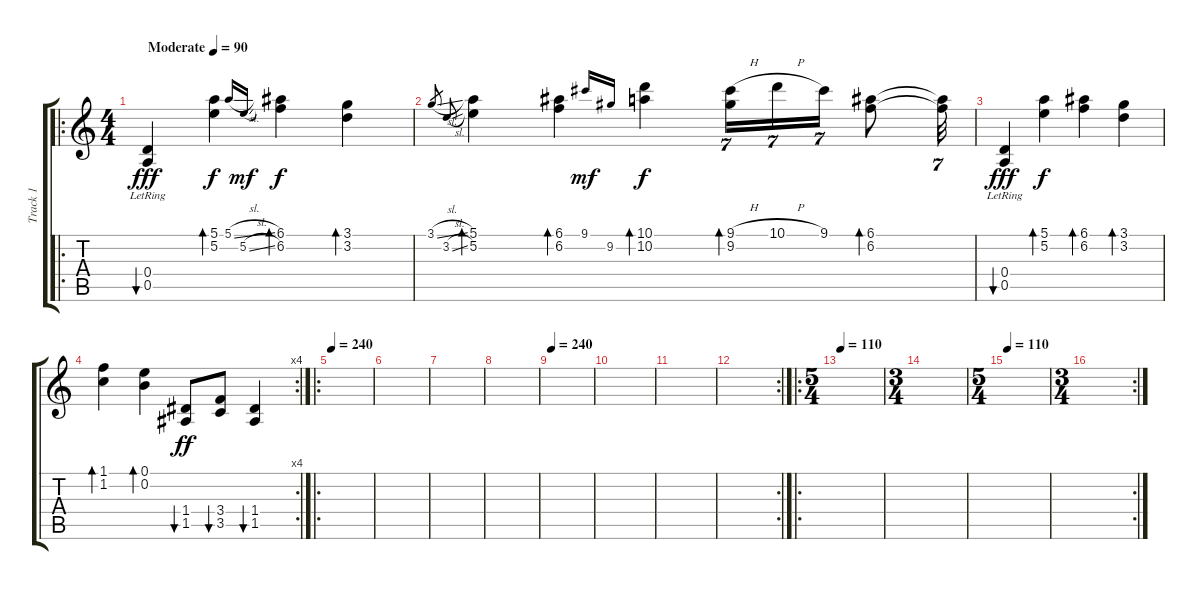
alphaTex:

\track ("Track 1" "Track 1") {instrument acousticguitarsteel}
\staff {score tabs}
\tuning (E4 B3 G3 D3 A2 E2) {hide}
\ro
\ts (4 4)
\tempo (90 "Moderate")
\clef g2
\ks c
(0.4{lr} 0.5{lr}).4{bu 120 dy fff instrument acousticguitarsteel} (5.1 5.2).4{bd 240 dy f} 5.1{sl}.16{gr onbeat} 5.2{sl}.16{gr onbeat dy mf} (6.1 6.2).4{bd 240 dy f} (3.1 3.2).4{bd 240} |
3.1{sl}.16{gr} 3.2{sl}.16{gr onbeat} (5.1 5.2).4{bd 240} (6.1 6.2).4{bd 120} 9.1.16{gr onbeat dy mf} 9.2.16{gr onbeat} (10.1 10.2).4{bd 240 dy f} (9.1{h} 9.2).16{tu (7 4) bd 120} 10.1{h}.16{tu (7 4)} 9.1.16{tu (7 4)} (6.1 6.2).8{bd 120} (6.1{t} 6.2{t}).32{tu (7 4)} |
(0.4{lr} 0.5{lr}).4{bu 120 dy fff} (5.1 5.2).4{bd 240 dy f} (6.1 6.2).4{bd 240} (3.1 3.2).4{bd 240} |
\rc 4
(1.1 1.2).4{bd 120} (0.1 0.2).4{bd 120} (1.4 1.5).8{bu 120 dy ff} (3.4 3.5).8{bu 120} (1.4 1.5).4{bu 120} |
\ro
\tempo 240
|
|
|
|
\tempo 240
|
|
|
\rc 2
|
\ro
\ts (5 4)
\tempo 110
|
\ts (3 4)
|
\ts (5 4)
\tempo 110
|
\rc 2
\ts (3 4)
